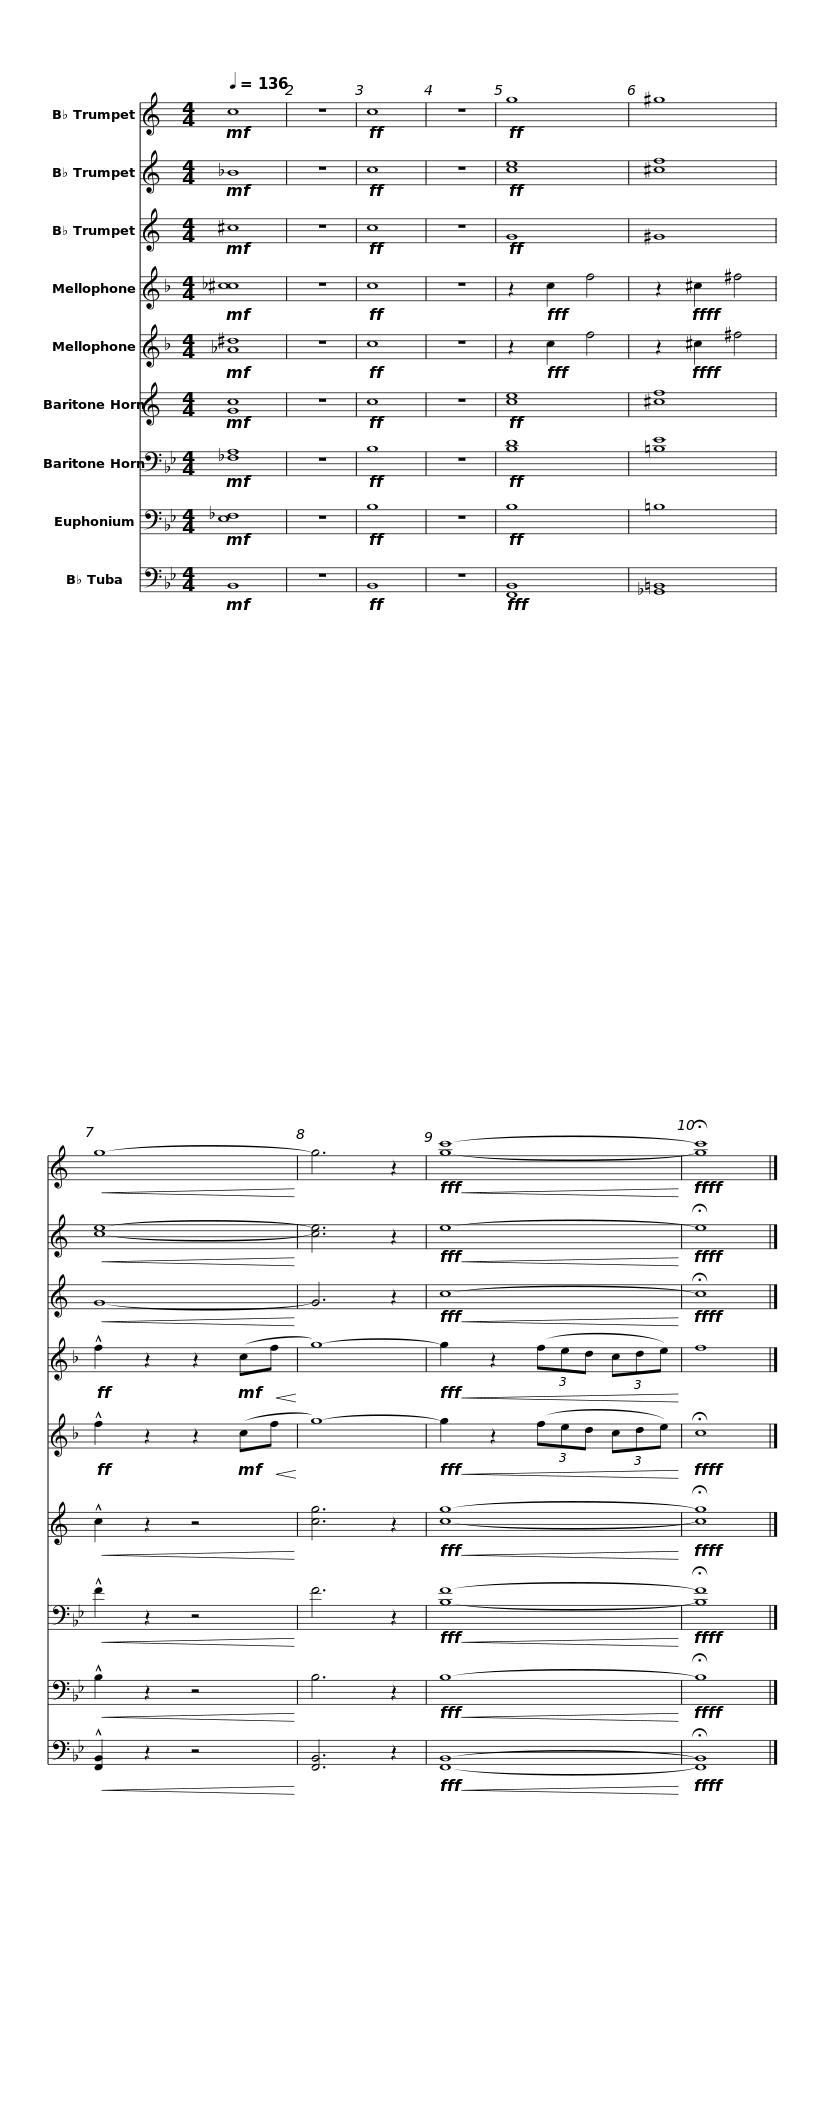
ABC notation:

X:1
%%score 1 2 3 4 5 6 7 8 9
L:1/8
Q:1/4=136
M:4/4
I:linebreak $
K:Bb
V:1 treble transpose=-2
V:2 treble transpose=-2
V:3 treble transpose=-2
V:4 treble transpose=-7
V:5 treble transpose=-7
V:6 treble transpose=-14
V:7 bass
V:8 bass
V:9 bass
V:1
[K:C]!mf! c8 | z8 |!ff! c8 | z8 |!ff! g8 | %5
 ^g8 |!<(! g8-!<)! | g6 z2 |!fff!!<(! [gc']8-!<)! |$!ffff! !fermata![gc']8 |] %10
V:2
[K:C]!mf! _B8 | z8 |!ff! c8 | z8 |!ff! [ce]8 | %5
 [^cf]8 |!<(! [ce]8-!<)! | [ce]6 z2 |!fff!!<(! e8-!<)! |$!ffff! !fermata!e8 |] %10
V:3
[K:C]!mf! ^c8 | z8 |!ff! c8 | z8 |!ff! G8 | %5
 ^G8 |!<(! G8-!<)! | G6 z2 |!fff!!<(! c8-!<)! |$!ffff! !fermata!c8 |] %10
V:4
[K:F]!mf! [_c^c]8 | z8 |!ff! c8 | z8 | z2!fff! c2 f4 | %5
 z2!ffff! ^c2 ^f4 |!ff! !^!f2 z2 z2!mf! (c!<(!f!<)! | g8-) |!fff!!<(! g2 z2 (3(fed (3cde)!<)! |$ f8 |] %10
V:5
[K:F]!mf! [_A^d]8 | z8 |!ff! c8 | z8 | z2!fff! c2 f4 | %5
 z2!ffff! ^c2 ^f4 |!ff! !^!f2 z2 z2!mf! (c!<(!f!<)! | g8-) |!fff!!<(! g2 z2 (3(fed (3cde)!<)! |$!ffff! !fermata!c8 |] %10
V:6
[K:C]!mf! [Gc]8 | z8 |!ff! c8 | z8 |!ff! [ce]8 | %5
 [^cf]8 |!<(! !^!c2 z2 z4!<)! | [cg]6 z2 |!fff!!<(! [cg]8-!<)! |$!ffff! !fermata![cg]8 |] %10
V:7
!mf! [_F,A,]8 | z8 |!ff! B,8 | z8 |!ff! [B,D]8 | %5
 [=B,E]8 |!<(! !^!F2 z2 z4!<)! | F6 z2 |!fff!!<(! [B,F]8-!<)! |$!ffff! !fermata![B,F]8 |] %10
V:8
!mf! [E,_F,]8 | z8 |!ff! B,8 | z8 |!ff! B,8 | %5
 =B,8 |!<(! !^!B,2 z2 z4!<)! | B,6 z2 |!fff!!<(! B,8-!<)! |$!ffff! !fermata!B,8 |] %10
V:9
!mf! B,,8 | z8 |!ff! B,,8 | z8 |!fff! [F,,B,,]8 | %5
 [_G,,=B,,]8 |!<(! !^![F,,B,,]2 z2 z4!<)! | [F,,B,,]6 z2 |!fff!!<(! [F,,B,,]8-!<)! |$!ffff! !fermata![F,,B,,]8 |] %10
